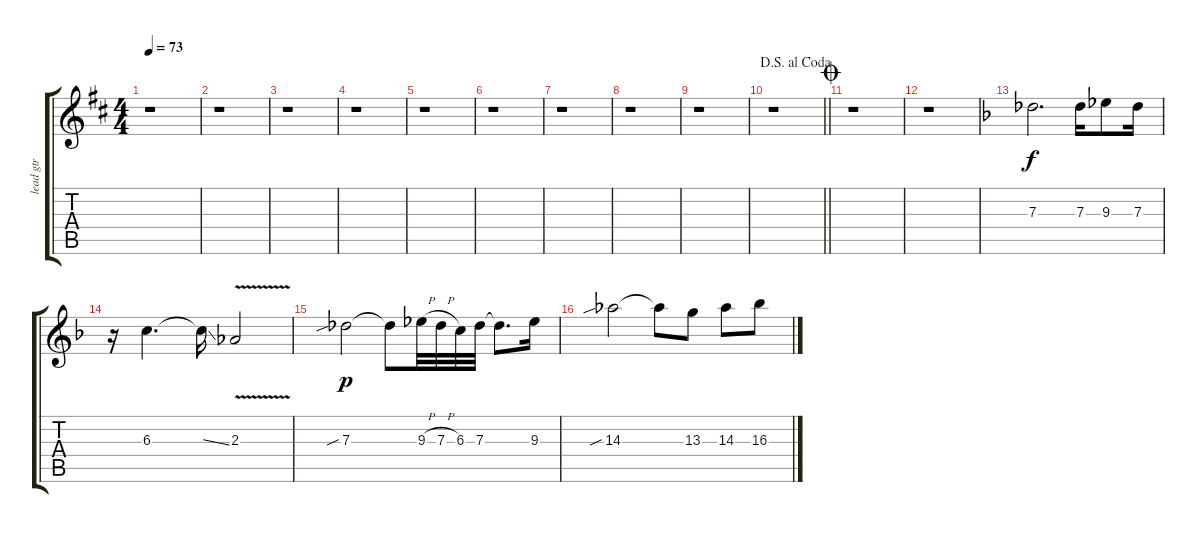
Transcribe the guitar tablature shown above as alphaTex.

\track ("lead gtr" "lead gtr") {instrument distortionguitar}
\staff {score tabs}
\tuning (Eb4 Bb3 Gb3 Db3 Ab2 Eb2) {hide}
\ts (4 4)
\tempo 73
\clef g2
\ks d
r.1{dy mf} |
r.1 |
r.1 |
r.1 |
r.1 |
r.1 |
r.1 |
r.1 |
r.1 |
\jump dalsegnoalcoda
\barLineRight lightlight
r.1 |
\jump coda
r.1 |
r.1 |
\ks f
7.3.2{d dy f} 7.3.16 9.3.8 7.3.16 |
r.16 6.3.4{d} 6.3{ss t}.16 2.3{v}.2 |
7.3{sib}.2{dy p} 7.3{t}.8 9.3{h}.32 7.3{h}.32 6.3.32 7.3.32 7.3{t}.8{d} 9.3.16 |
14.3{sib}.2 14.3{t}.8 13.3.8 14.3.8 16.3.8
